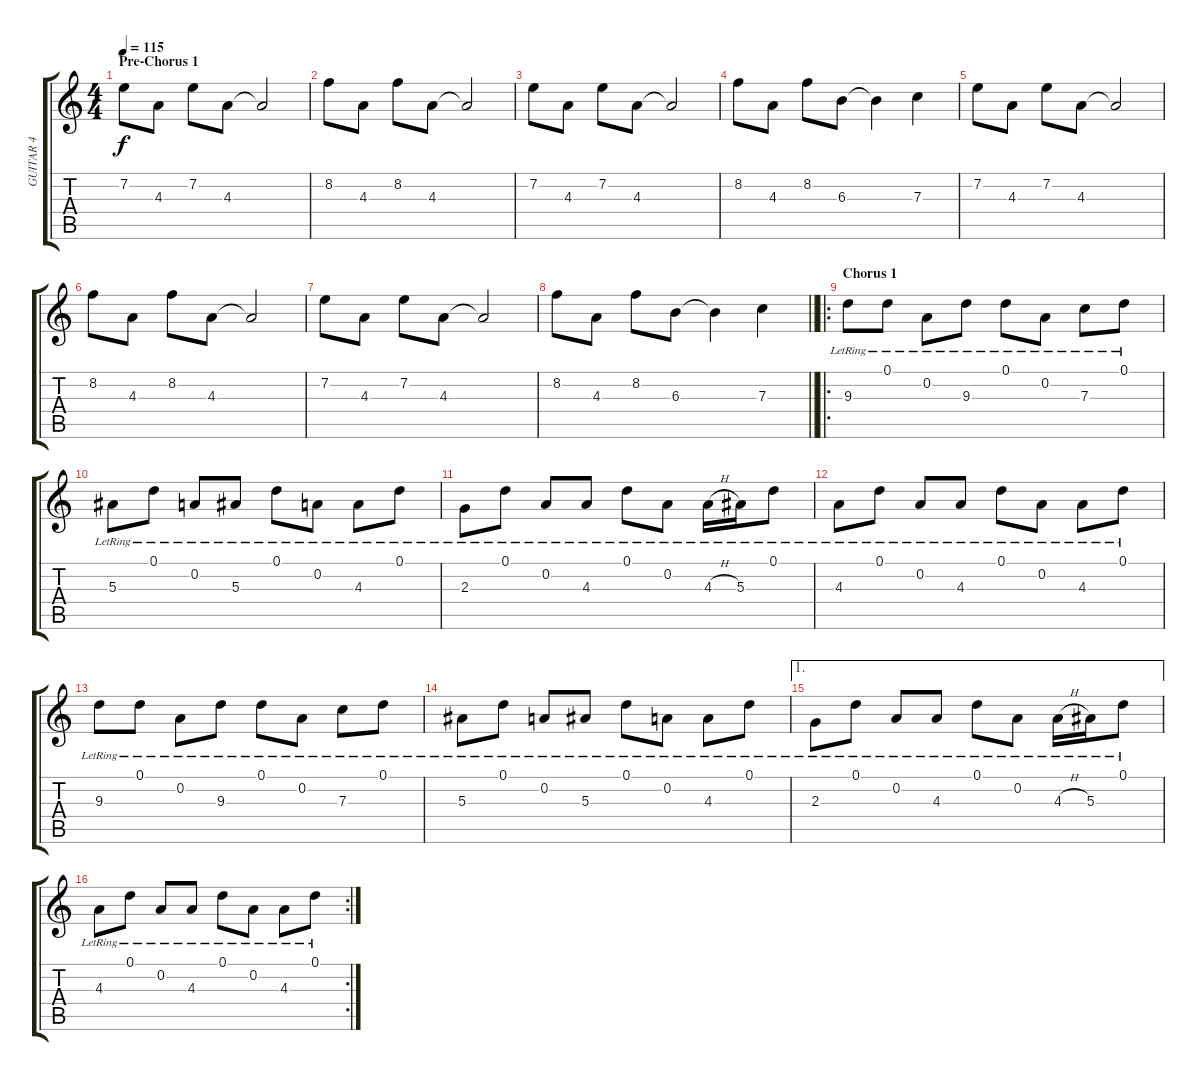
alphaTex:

\track ("GUITAR 4" "GUITAR 4") {instrument electricguitarclean}
\staff {score tabs}
\tuning (D4 A3 F3 C3 G2 D2) {hide}
\ts (4 4)
\section ("" "Pre-Chorus 1")
\tempo 115
\clef g2
\ks c
7.2.8{dy f} 4.3.8 7.2.8 4.3.8 4.3{t}.2 |
8.2.8 4.3.8 8.2.8 4.3.8 4.3{t}.2 |
7.2.8 4.3.8 7.2.8 4.3.8 4.3{t}.2 |
8.2.8 4.3.8 8.2.8 6.3.8 6.3{t}.4 7.3.4 |
7.2.8 4.3.8 7.2.8 4.3.8 4.3{t}.2 |
8.2.8 4.3.8 8.2.8 4.3.8 4.3{t}.2 |
7.2.8 4.3.8 7.2.8 4.3.8 4.3{t}.2 |
\barLineRight lightlight
8.2.8 4.3.8 8.2.8 6.3.8 6.3{t}.4 7.3.4 |
\ro
\section ("" "Chorus 1")
9.3{lr}.8 0.1{lr}.8 0.2{lr}.8 9.3{lr}.8 0.1{lr}.8 0.2{lr}.8 7.3{lr}.8 0.1{lr}.8 |
5.3{lr}.8 0.1{lr}.8 0.2{lr}.8 5.3{lr}.8 0.1{lr}.8 0.2{lr}.8 4.3{lr}.8 0.1{lr}.8 |
2.3{lr}.8 0.1{lr}.8 0.2{lr}.8 4.3{lr}.8 0.1{lr}.8 0.2{lr}.8 4.3{h lr}.16 5.3{lr}.16 0.1{lr}.8 |
4.3{lr}.8 0.1{lr}.8 0.2{lr}.8 4.3{lr}.8 0.1{lr}.8 0.2{lr}.8 4.3{lr}.8 0.1{lr}.8 |
9.3{lr}.8 0.1{lr}.8 0.2{lr}.8 9.3{lr}.8 0.1{lr}.8 0.2{lr}.8 7.3{lr}.8 0.1{lr}.8 |
5.3{lr}.8 0.1{lr}.8 0.2{lr}.8 5.3{lr}.8 0.1{lr}.8 0.2{lr}.8 4.3{lr}.8 0.1{lr}.8 |
\ae 1
2.3{lr}.8 0.1{lr}.8 0.2{lr}.8 4.3{lr}.8 0.1{lr}.8 0.2{lr}.8 4.3{h lr}.16 5.3{lr}.16 0.1{lr}.8 |
\rc 2
4.3{lr}.8 0.1{lr}.8 0.2{lr}.8 4.3{lr}.8 0.1{lr}.8 0.2{lr}.8 4.3{lr}.8 0.1{lr}.8
